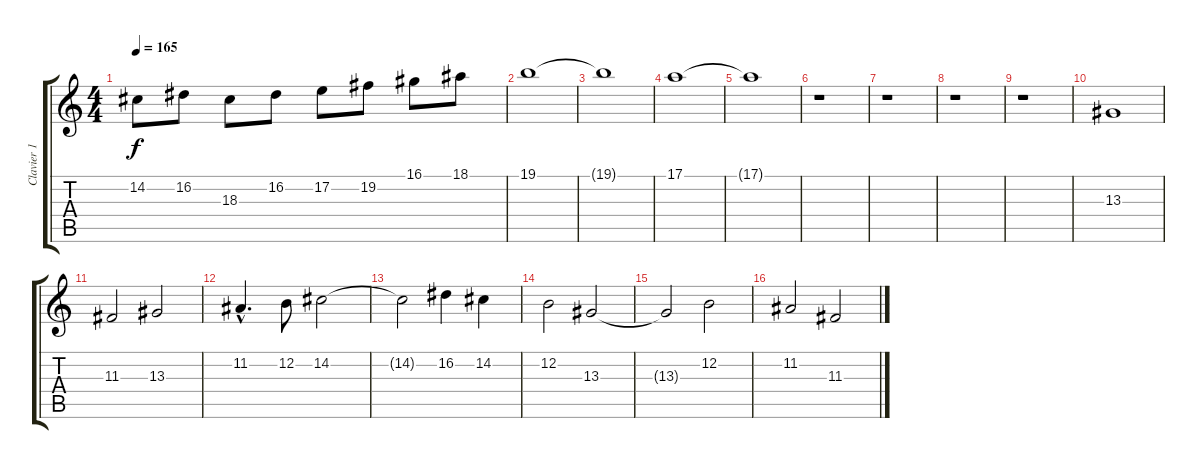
\track ("Clavier 1" "Clavier 1") {instrument voiceoohs}
\staff {score tabs}
\tuning (E4 B3 G3 D3 A2 E2) {hide}
\ts (4 4)
\tempo 165
\clef g2
\ks c
14.2.8{dy f} 16.2.8 18.3.8 16.2.8 17.2.8 19.2.8 16.1.8 18.1.8 |
19.1.1 |
19.1{t}.1 |
17.1.1 |
17.1{t}.1 |
r.1 |
r.1 |
r.1 |
r.1 |
13.3.1 |
11.3.2 13.3.2 |
11.2{hac}.4{d} 12.2.8 14.2.2 |
14.2{t}.2 16.2.4 14.2.4 |
12.2.2 13.3.2 |
13.3{t}.2 12.2.2 |
11.2.2 11.3.2
